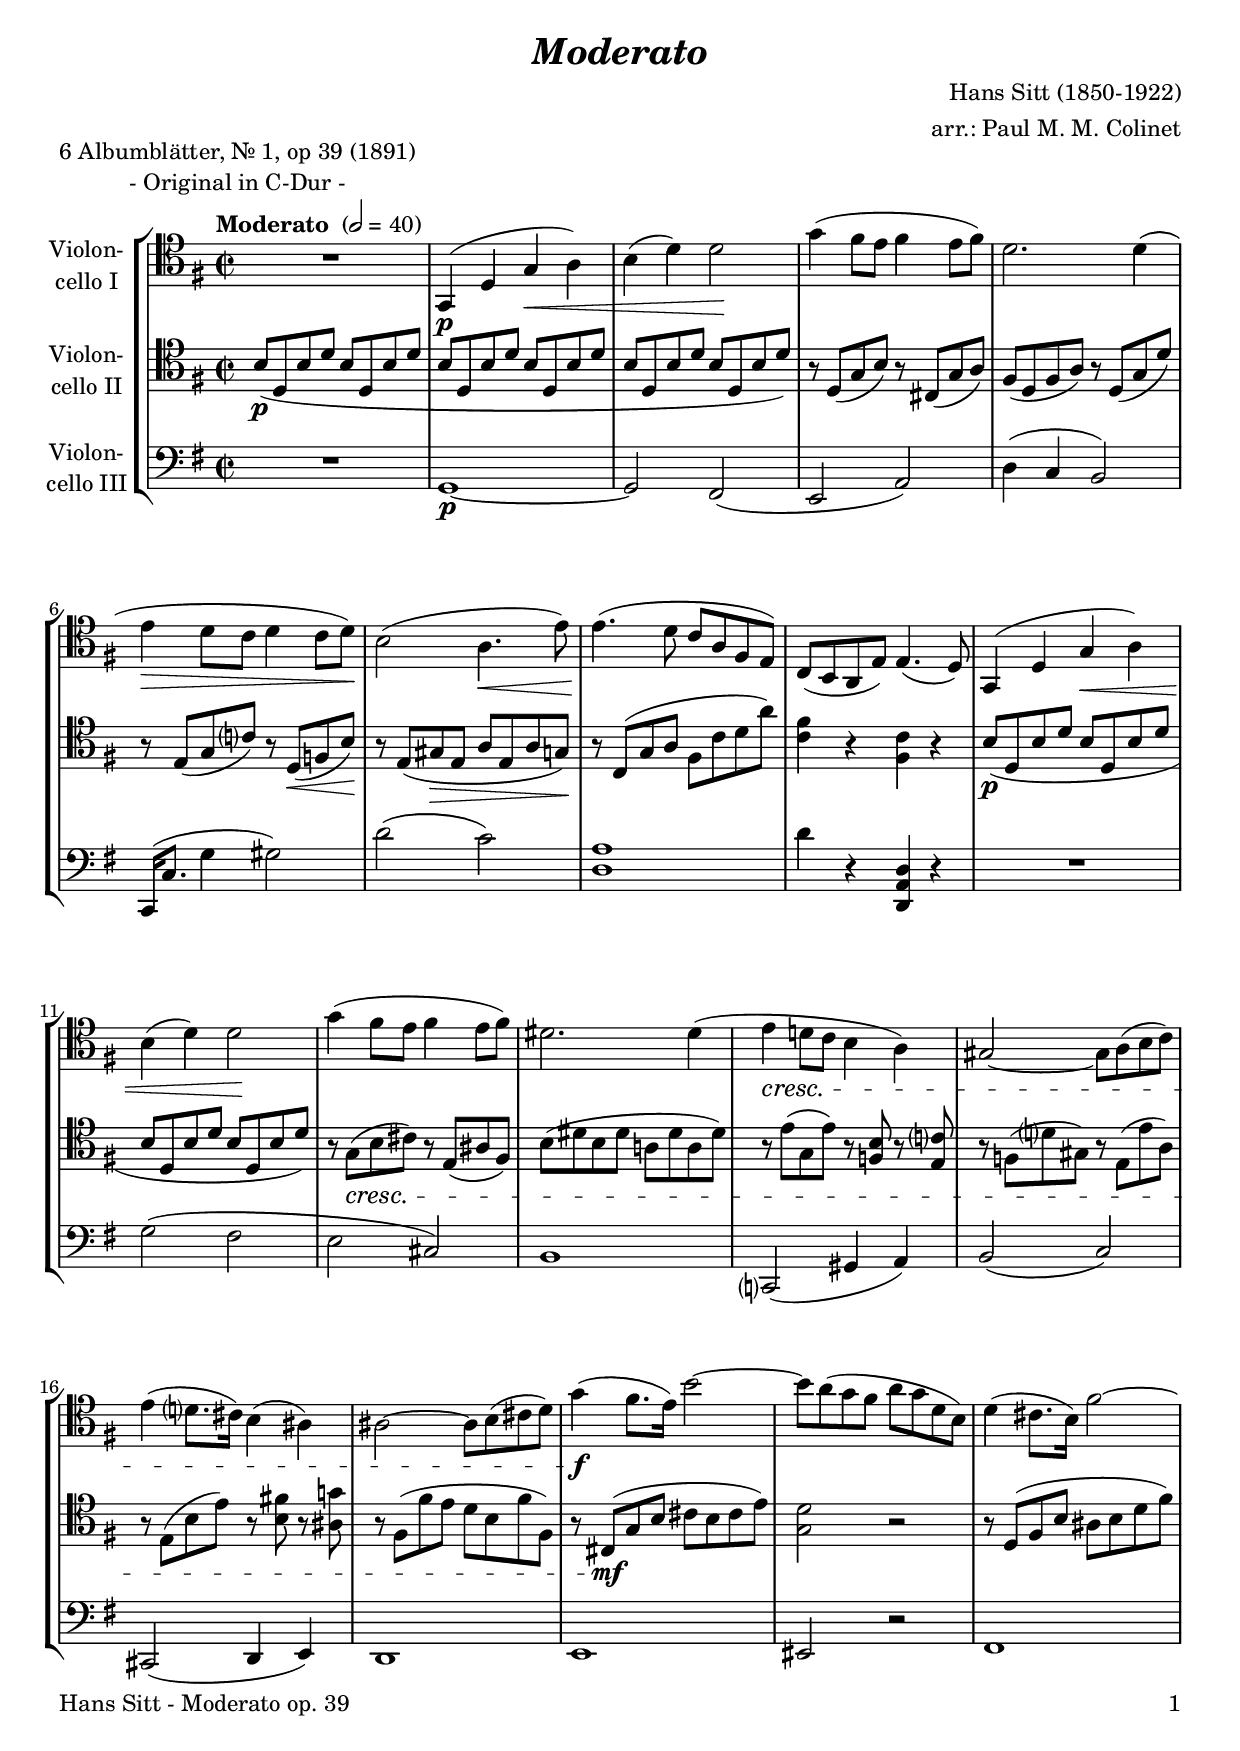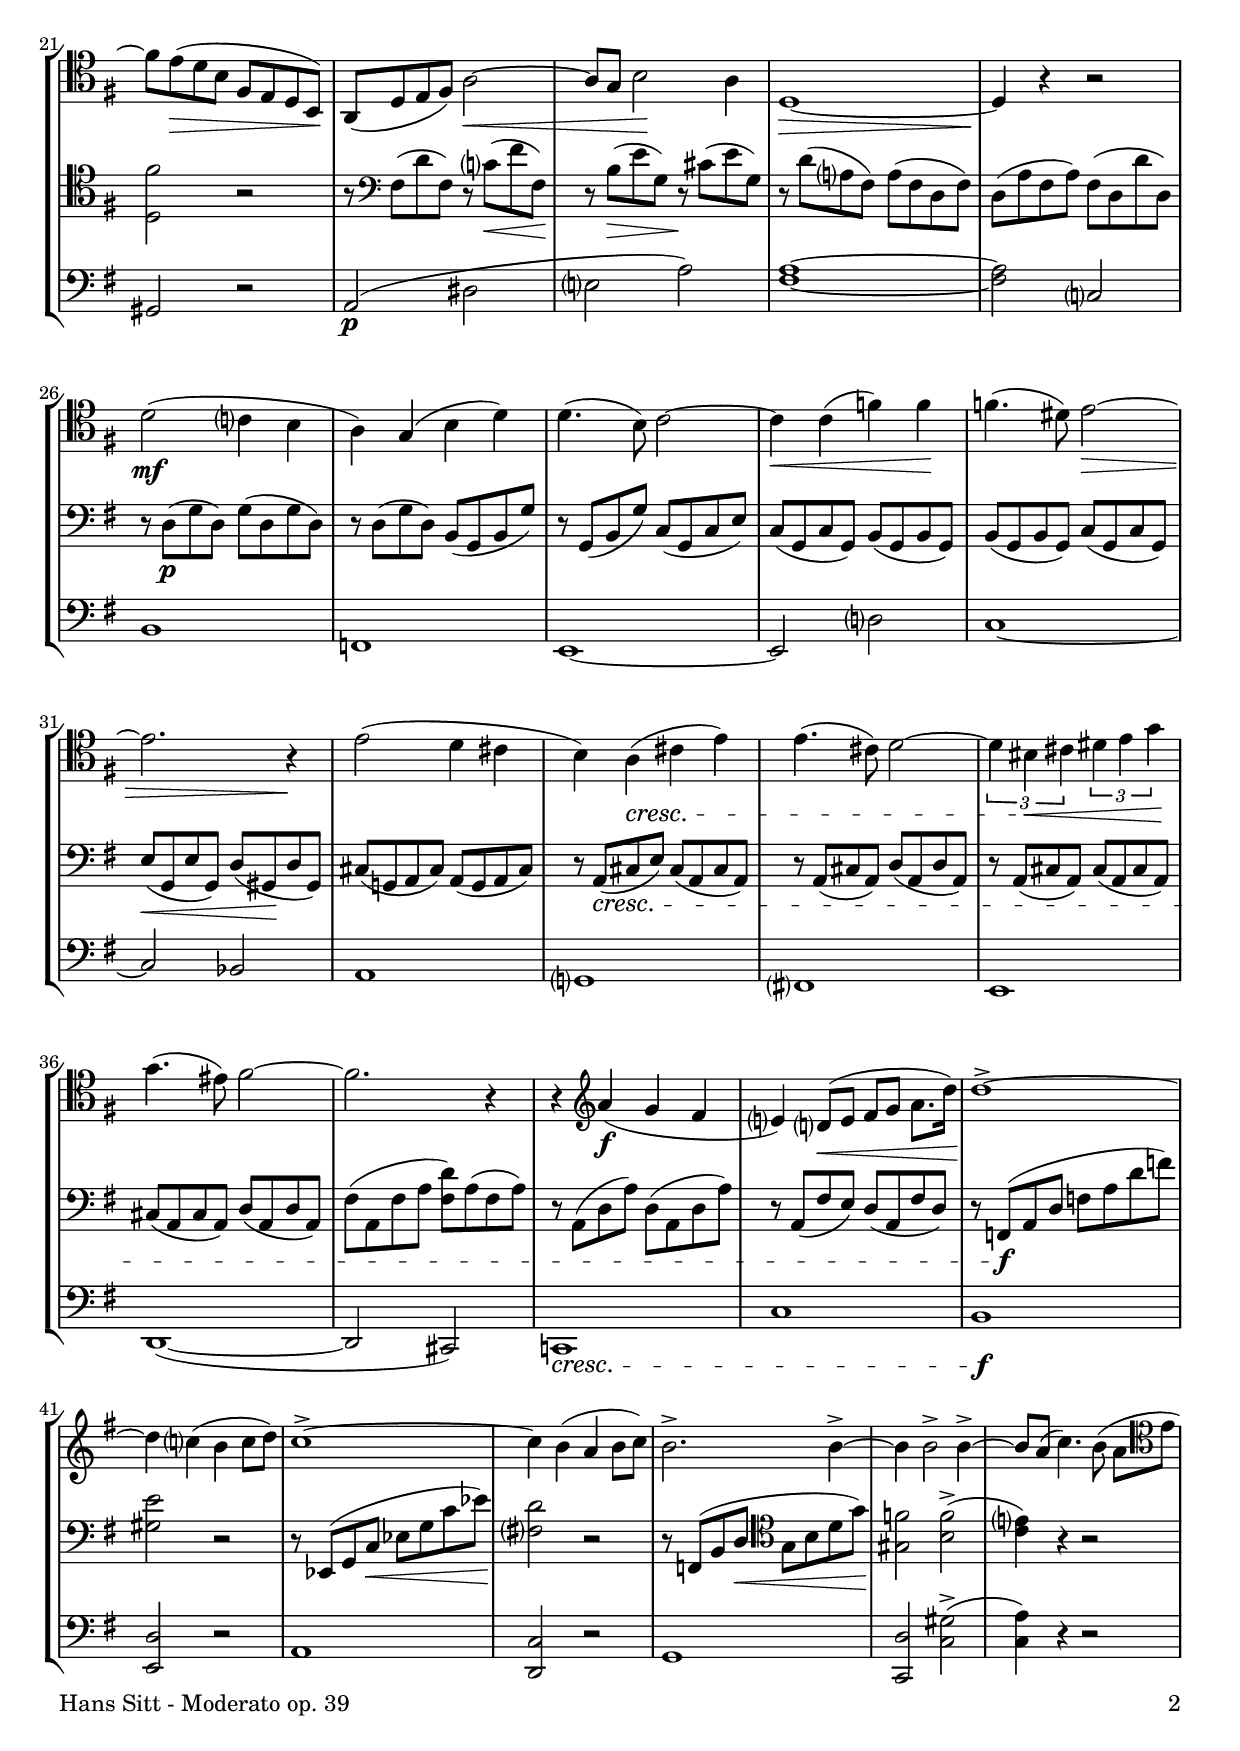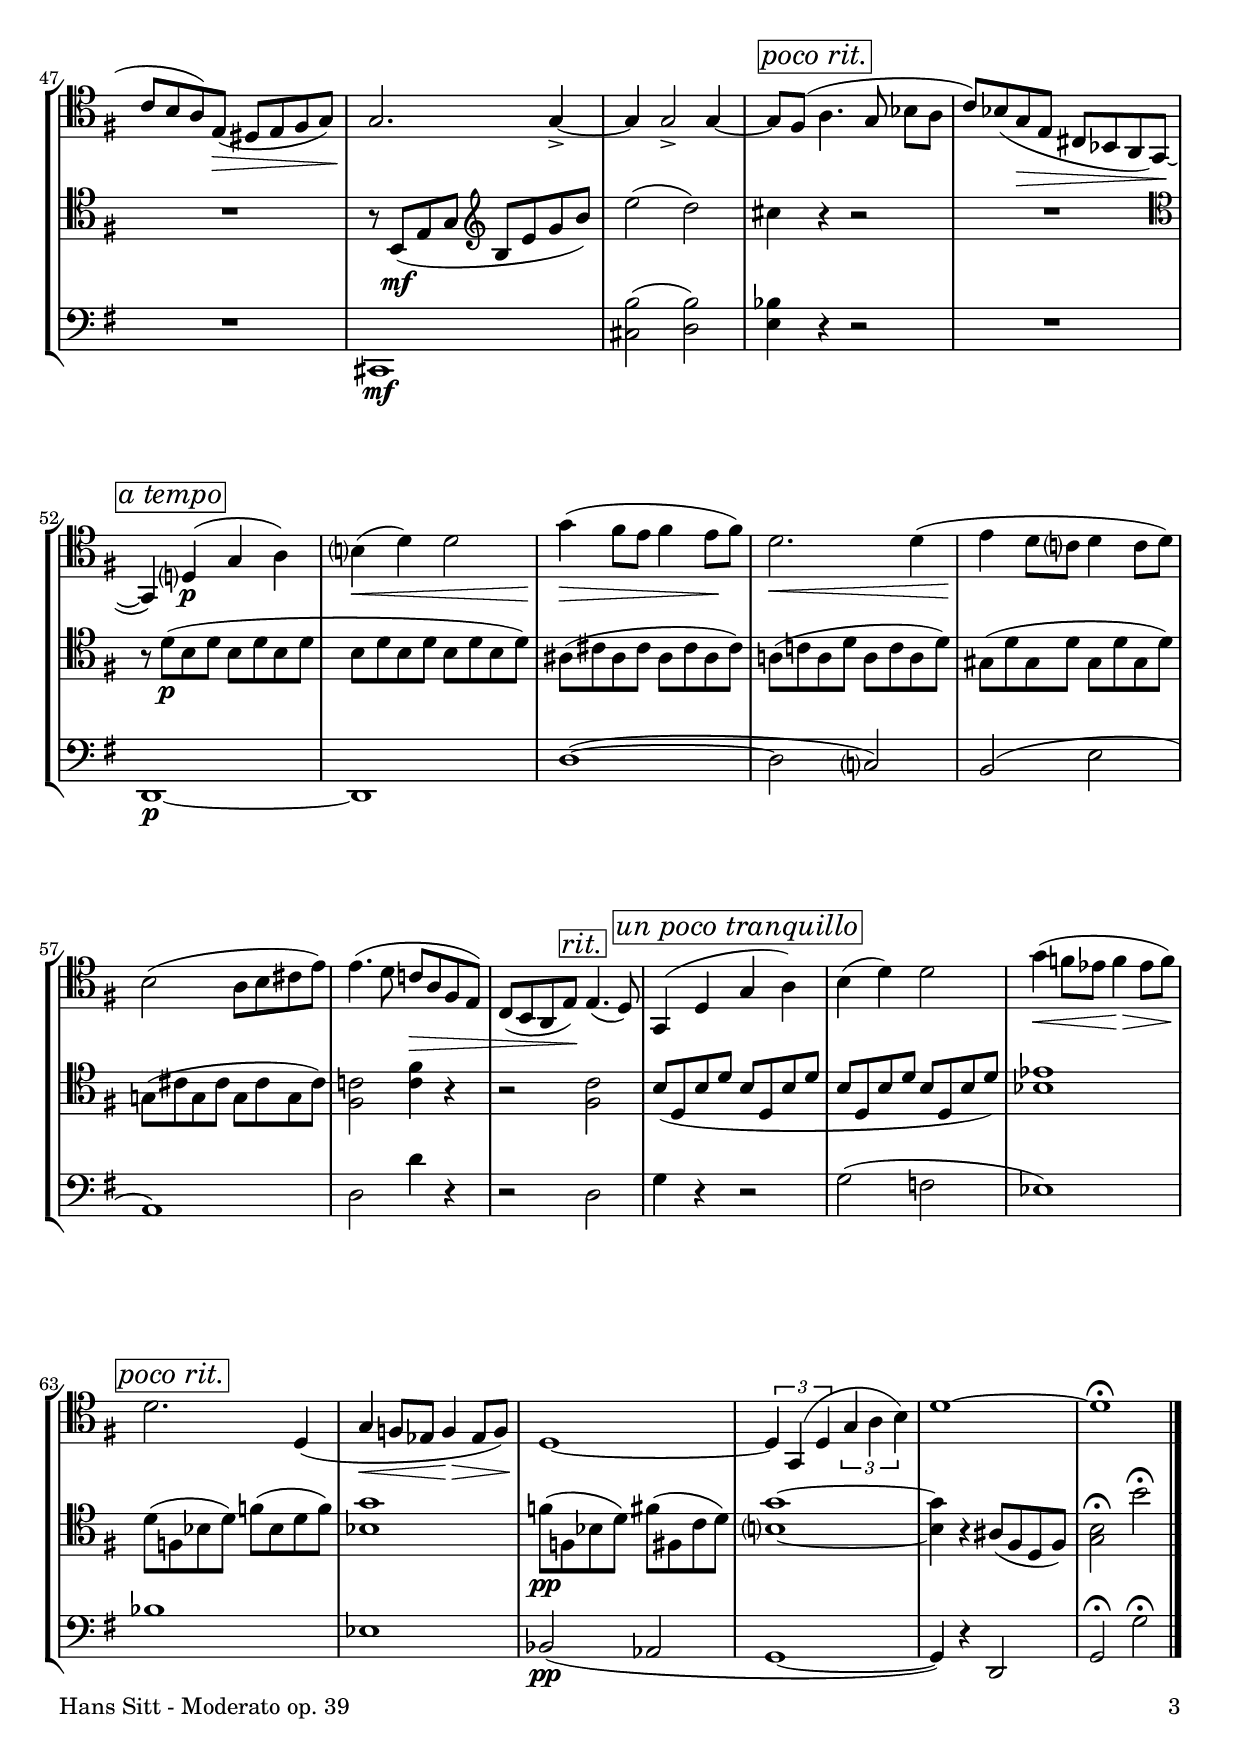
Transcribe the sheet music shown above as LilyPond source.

\version "2.24.1"
\include "deutsch.ly"

#(set-global-staff-size 20)

\header {
  title     = \markup \bold \italic "Moderato"
  composer  = "Hans Sitt (1850-1922)"
  arranger  = "arr.: Paul M. M. Colinet"
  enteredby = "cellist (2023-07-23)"
  piece     = \markup \center-column {
    "6 Albumblätter, Nr. 1, op 39 (1891)"
    "- Original in C-Dur -"
  }
}

voiceconsts = {
  \key g \major
  \time 2/2
  \clef "tenor"
%  \numericTimeSignature
  \compressEmptyMeasures
  % Set default beaming for all staves
%  \set Timing.beamExceptions = #'()
%  \set Timing.baseMoment     = #(ly:make-moment 1 4)
%  \set Timing.beatStructure  = #'(1 1 1)
  \tempo "Moderato " 2=40
}

mist = "string ensemble 1"
mivl = "violin"
miba = "cello"
mipz = "pizzicato strings"

atem = \mark \markup \box \italic "a tempo"
prit = \mark \markup \box \italic "poco rit."
rit  = \mark \markup \box \italic "rit."
uptq = \mark \markup \box \italic "un poco tranquillo"

va = \relative c {
  \voiceconsts

  R1
  g4(\p d' g\< a)
  h( d) d2\!
  g4( fis8 e fis4 e8 fis)

  d2. d4(
  e\> d8 c d4 c8 d)\!
  h2( a4.\< e'8)
  e4.(\! d8 c a fis e)

  c( h a e') e4.( d8)
  g,4( d' g\< a)
  h( d) d2\!
  g4( fis8 e fis4 e8 fis)
  dis2. dis4(

  e\cresc d!8 c h4 a)
  gis2~ gis8 a( h c)
  e4( d?8. cis16) h4( ais)
  ais2~ ais8 h( cis d)
  g4(\f fis8. e16) h'2~

  h8 a( g fis a g d h)
  d4( cis8. h16) fis'2~
  fis8 e(\> d h fis e d h)\!
  a( d e fis) a2~\<
  a8 g h2\! a4

  d,1~\>
  d4\! r r2
  d'(\mf c?4 h
  a) g( h d)
  d4.( h8) c2~

  c4\< c( f) f\!
  f4.( dis8) e2~\>
  e2. r4\!
  e2( d4 cis
  h) a(\cresc cis e)

  e4.( cis8) d2~
  \tuplet 3/2 2 { d4 his\< cis dis e g\! }
  g4.( eis8) fis2~
  fis2. r4
  r \clef "treble" a(\f g fis

  e?)  d?8(\< e fis[ g] a8. d16)\!
  d1~->
  d4 c?( h c8 d)
  c1~->
  c4 h( a h8 c)

  h2.-> h4~->
  h h2-> h4~->
  h8 a( c4.) h8( a[ \clef "tenor" e]
  c h a) e(\> dis e fis g)
  g2.\! g4~->

  g g2-> g4~
  g8 fis( \prit a4. g8 b[ a]
  c) b( g\> e cis b a g~\! \atem
  g4) d'?(\p g a)

  h?(\< d) d2
  g4(\!\> fis8 e fis4 e8\! fis)
  d2.\< d4(
  e\! d8 c? d4 c8 d)

  h2( a8 h cis e)
  e4.( d8 c!\> a fis e)
  c( h a e')\! \rit e4.( d8)
  g,4( d' \uptq g a)

  h( d) d2
  g4(\< f8 es f4\!\> es8 f) \prit
  d2.\! d,4(
  g\< f8 es f4\!\> es8 f)

  d1~\!
  \tuplet 3/2 2 { d4 g,( d' g a h) }
  d1~
  d\fermata \bar "|."
}

vb = \relative c' {
  \voiceconsts

  h8(\p d, h' d h d, h' d
  h d, h' d h d, h' d
  h d, h' d h d, h' d)
  r d,( g h) r cis,( g' a)

  fis( d fis a) r d,( g d')
  r e,( g c?) r d,(\< f h)\!
  r e,( gis\> e a e a g)\!
  r c,( g' a fis c' d a')

  <c, fis>4 r <fis, c'> r
  h8(\p d, h' d h d, h' d
  h d, h' d h d, h' d)
  r g,(\cresc h cis) r e,( ais fis)
  h( dis h dis a! dis a dis)

  r e( g, e') r <f, h> r <e c'?>
  r f( d'? gis,) r e( e' a,)
  r e( h' e) r <h fis'!> r <ais g'!>
  r fis( fis' e d h fis' fis,)
  r cis(\mf g' h cis h cis e)

  <g, d'>2 r
  r8 d( fis h ais h d fis)
  <d, fis'>2 r
  r8 \clef "bass" fis( d' fis,) r c'?(\< fis fis,)
  r\! h(\> e g,) r\! cis( e g,)

  r d'( a? fis) a( fis d fis)
  d( a' fis a) fis( d d' d,)
  r d(\p g d) g( d g d)
  r d( g d) h( g h g')
  r g,( h g') c,( g c e)

  c( g c g) h( g h g)
  h( g h g) c( g c g)
  e'(\< g, e' g,)  d'( gis,\! d' gis,)
  cis( g! a cis) a( g a cis)
  r a(\cresc cis e) cis( a cis a)

  r a( cis a) d( a d a)
  r a( cis a) cis( a cis a)
  cis( a cis a) d( a d a)
  fis'( a, fis' a <fis d'>) a( fis a)
  r a,( d a') d,( a d a')

  r a,( fis' e) d( a fis' d)
  r f,(\f a d f a d f)
  <gis, e'>2 r
  r8 es,( g c\< es g c es)\!
  <fis,? d'>2 r

  r8 f,( h d\< \clef "tenor" g h d g)\!
  <gis, f'>2 <h f'>(->
  <c e?>4) r r2
  R1
  r8 h,(\mf e g \clef "treble" h e g h)

  e2( d)
  cis4 \prit r r2
  R1 \atem \clef "tenor"
  r8 d,(\p h d h d h d
  h d h d h d h d)
  ais( cis ais cis ais cis ais cis)
  a!( c! a d a c a d)
  gis,( d' gis, d' gis, d' gis, d')

  g,!( cis g cis g cis g cis)
  <fis, c'!>2 <c' fis>4 r
  r2 \rit <fis, c'>
  h8( d, h' d h d, h' d

  h d, h' d h d, h' d)
  <b es>1 \prit
  d8( f, b d) f( b, d f)
  <b, g'>1

  f'8(\pp f, b d) fis( fis, c' d)
  <h? g'>1~
  <h g'>4 r ais8( fis d fis)
  <g h>2\fermata h'\fermata \bar "|."
}

vc = \relative c {
  \voiceconsts
  \clef "bass"
  
  R1
  g~\p
  g2 fis(
  e a)

  d4( c h2)
  c,16( c'8. g'4 gis2)
  d'( c)
  <d, a'>1

  d'4 r <d,, a' d> r
  R1
  g'2( fis
  e cis)
  h1

  c,?2( gis'4 a)
  h2( c)
  cis,( d4 e)
  d1
  e

  eis2 r
  fis1
  gis2 r
  a(\p dis
  e? a)

  <fis a>1~
  <fis a>2 c?
  h1
  f
  e~

  e2 d'?
  c1~
  c2 b
  a1
  g?

  fis?
  e
  d(~
  d2 cis)
  c!1\cresc

  c'
  h\f
  <e, d'>2 r
  a1
  <d, c'>2 r

  g1
  <c, d'>2 <c' gis'>(->
  <c a'>4) r r2
  R1
  cis,\mf

  <cis' h'>2( <d h'>)
  <e b'>4 \prit r r2
  R1 \atem
  d,~\p

  d
  d'(~
  d2 c?)
  h( e

  a,1)
  d2 d'4 r
  r2 \rit d,
  g4 r r2

  g( f
  es1) \prit
  b'
  es,

  b2(\pp as
  g1~
  g4) r d2
  g\fermata g'\fermata \bar "|."
}


music = \new StaffGroup <<
      \new Staff {
	\set Staff.midiInstrument = \miba
	\set Staff.instrumentName = \markup \center-column { "Violon-" "cello I" }
	\transpose g g { \va }
      }

      \new Staff {
	\set Staff.midiInstrument = \miba
	\set Staff.instrumentName = \markup \center-column { "Violon-" "cello II" }
	\transpose g g { \vb }
      }

      \new Staff {
	\set Staff.midiInstrument = \miba
	\set Staff.instrumentName = \markup \center-column { "Violon-" "cello III" }
	\transpose g g { \vc }
      }
>>

\book {
   \paper {
    print-page-number = ##t
    print-first-page-number = ##t
    ragged-last-bottom = ##f
    oddHeaderMarkup = \markup \null
    evenHeaderMarkup = \markup \null
    oddFooterMarkup = \markup {
      \fill-line {
        \if \should-print-page-number
        "Hans Sitt - Moderato op. 39" \fromproperty #'page:page-number-string
      }
    }
    evenFooterMarkup = \oddFooterMarkup
  } \score {
    \music
    \layout {}
  }

  \score {
    \unfoldRepeats \music

    \midi {
      \context {
        \Score
      }
    }
  }
}